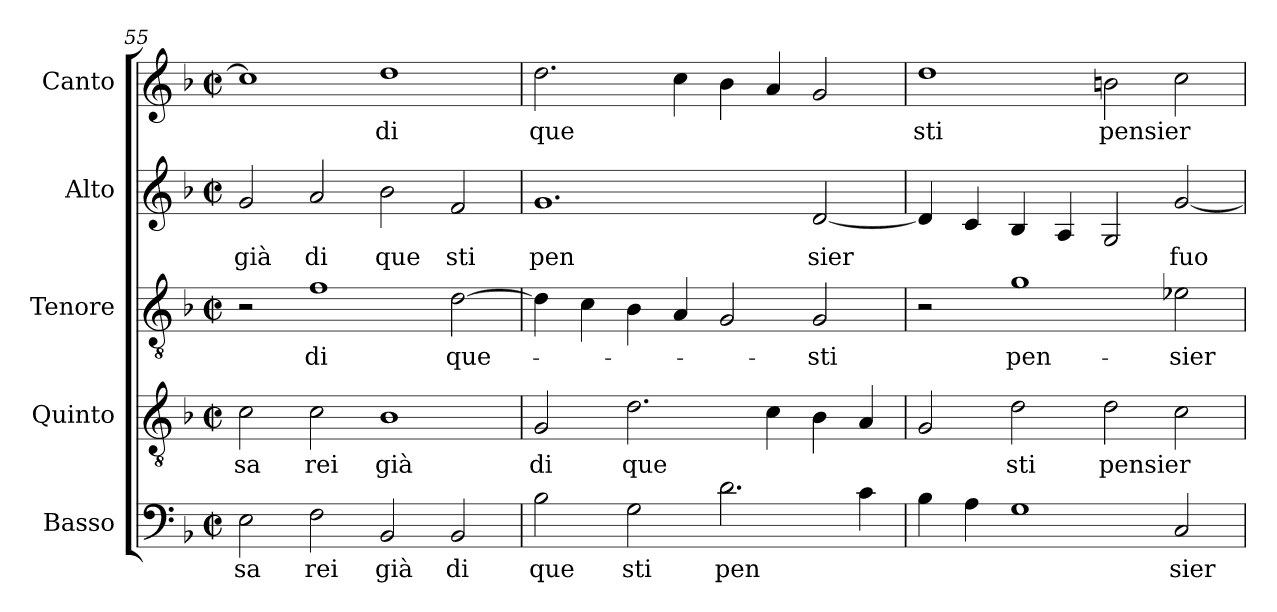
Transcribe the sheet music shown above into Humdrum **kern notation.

**kern	**text	**kern	**text	**kern	**text	**kern	**text	**kern	**text
*part5	*part5	*part4	*part4	*part3	*part3	*part2	*part2	*part1	*part1
*staff5	*staff5	*staff4	*staff4	*staff3	*staff3	*staff2	*staff2	*staff1	*staff1
*I"Basso	*	*I"Quinto	*	*I"Tenore	*	*I"Alto	*	*I"Canto	*
*clefF4	*	*clefGv2	*	*clefGv2	*	*clefG2	*	*clefG2	*
*k[b-]	*	*k[b-]	*	*k[b-]	*	*k[b-]	*	*k[b-]	*
*F:	*	*F:	*	*F:	*	*F:	*	*F:	*
*M2/2	*	*M2/2	*	*M2/2	*	*M2/2	*	*M2/2	*
*met(c|)	*	*met(c|)	*	*met(c|)	*	*met(c|)	*	*met(c|)	*
=55	=55	=55	=55	=55	=55	=55	=55	=55	=55
!	!LO:LY:b:cj	!	!LO:LY:b:cj	!	!	!	!LO:LY:b:cj	!	!
2E\	sa	2c\	sa	2r	.	2g/	già	1cc]	.
!	!LO:LY:b:cj	!	!LO:LY:b:cj	!	!LO:LY:b:cj	!	!LO:LY:b:cj	!	!
2F\	rei	2c\	rei	1f	di	2a/	di	.	.
!	!LO:LY:b:cj	!	!LO:LY:b:cj	!	!	!	!LO:LY:b:cj	!	!LO:LY:b:cj
2BB-/	già	1B-	già	.	.	2b-\	que	1dd	di
!	!LO:LY:b:cj	!	!	!	!LO:LY:b	!	!LO:LY:b:cj	!	!
2BB-/	di	.	.	[>2d\	que-	2f/	sti	.	.
=56	=56	=56	=56	=56	=56	=56	=56	=56	=56
!	!LO:LY:b:cj	!	!LO:LY:b:cj	!	!	!	!LO:LY:b:cj	!	!LO:LY:b
2B-\	que	2G/	di	4d\]	.	1.g	pen	2.dd\	que
.	.	.	.	4c\	.	.	.	.	.
!	!LO:LY:b:cj	!	!LO:LY:b	!	!	!	!	!	!
2G\	sti	2.d\	que	4B-\	.	.	.	.	.
.	.	.	.	4A/	.	.	.	4cc\	.
!	!LO:LY:b	!	!	!	!	!	!	!	!
2.d\	pen	.	.	2G/	.	.	.	4b-\	.
.	.	4c\	.	.	.	.	.	4a/	.
!	!	!	!	!	!LO:LY:b:cj	!	!LO:LY:b	!	!
.	.	4B-\	.	2G/	-sti	[<2d/	sier	2g/	.
4c\	.	4A/	.	.	.	.	.	.	.
=57	=57	=57	=57	=57	=57	=57	=57	=57	=57
!	!	!	!	!	!	!	!	!	!LO:LY:b:cj
4B-\	.	2G/	.	2r	.	4d/]	.	1dd	sti
4A\	.	.	.	.	.	4c/	.	.	.
!	!	!	!LO:LY:b:cj	!	!LO:LY:b:cj	!	!	!	!
1G	.	2d\	sti	1g	pen-	4B-/	.	.	.
.	.	.	.	.	.	4A/	.	.	.
!	!	!	!LO:LY:b	!	!	!	!	!	!LO:LY:b
.	.	2d\	pensier	.	.	2G/	.	2bn\	pensier
!	!LO:LY:b:cj	!	!	!	!LO:LY:b:cj	!	!LO:LY:b	!	!
2C/	sier	2c\	.	2e-X\	-sier	[<2g/	fuo	2cc\	.
=	=	=	=	=	=	=	=	=	=
*-	*-	*-	*-	*-	*-	*-	*-	*-	*-
